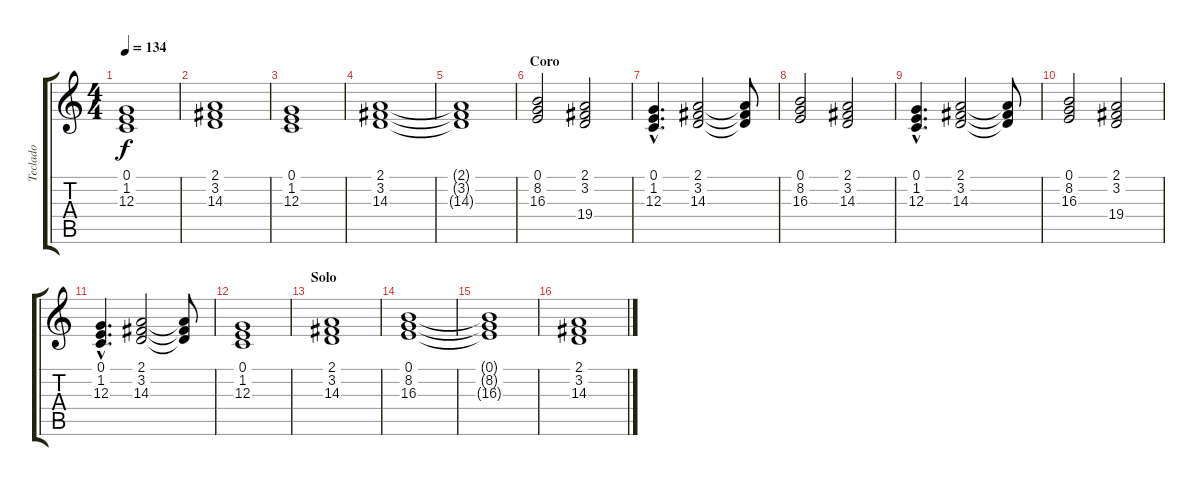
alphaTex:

\track ("Teclado" "Teclado") {instrument stringensemble1}
\staff {score tabs}
\tuning (E4 B3 G3 D3 A2 E2) {hide}
\ts (4 4)
\tempo 134
\clef g2
\ks c
(0.1 1.2 12.3).1{dy f} |
(2.1 3.2 14.3).1 |
(0.1 1.2 12.3).1 |
(2.1 3.2 14.3).1 |
(2.1{t} 3.2{t} 14.3{t}).1 |
\section ("" "Coro")
(0.1 8.2 16.3).2 (2.1 3.2 19.4).2 |
(0.1{hac} 1.2{hac} 12.3{hac}).4{d} (2.1 3.2 14.3).2 (2.1{t} 3.2{t} 14.3{t}).8 |
(0.1 8.2 16.3).2 (2.1 3.2 14.3).2 |
(0.1{hac} 1.2{hac} 12.3{hac}).4{d} (2.1 3.2 14.3).2 (2.1{t} 3.2{t} 14.3{t}).8 |
(0.1 8.2 16.3).2 (2.1 3.2 19.4).2 |
(0.1{hac} 1.2{hac} 12.3{hac}).4{d} (2.1 3.2 14.3).2 (2.1{t} 3.2{t} 14.3{t}).8 |
(0.1 1.2 12.3).1 |
\section ("" "Solo")
(2.1 3.2 14.3).1 |
(0.1 8.2 16.3).1 |
(0.1{t} 8.2{t} 16.3{t}).1 |
(2.1 3.2 14.3).1
